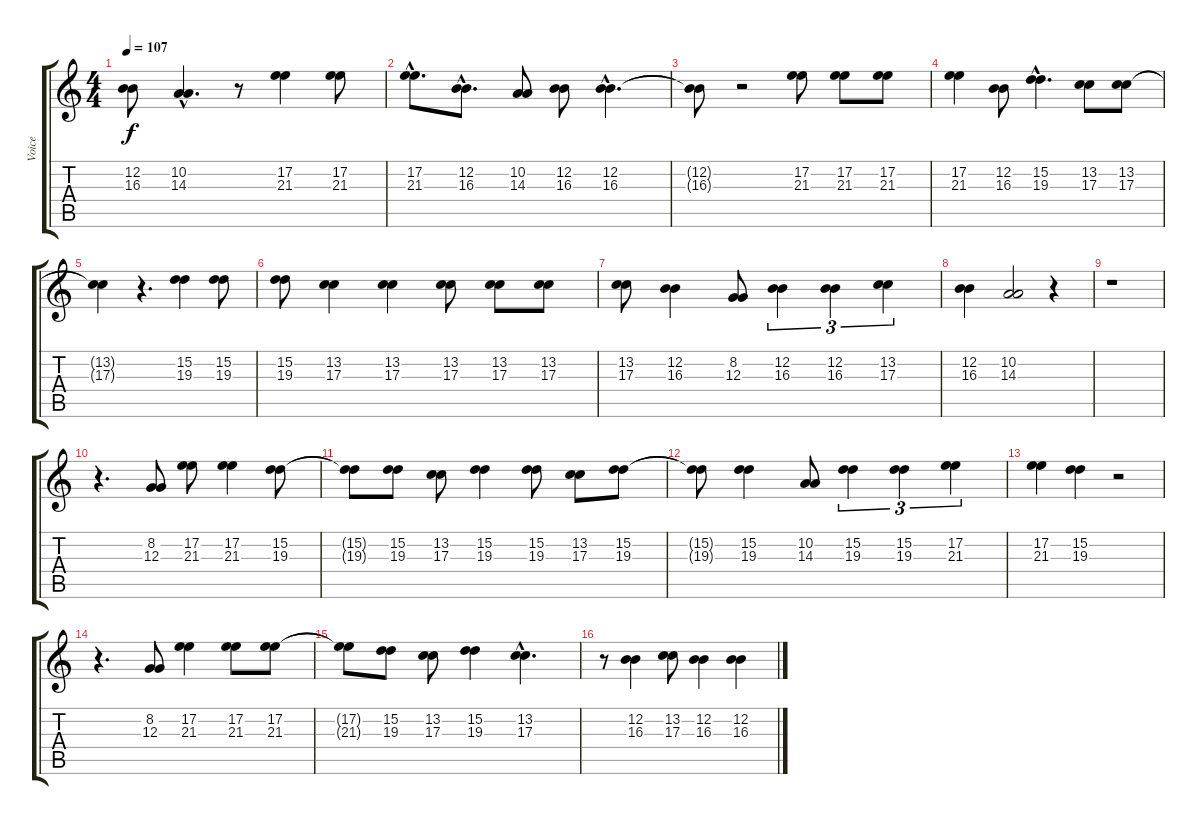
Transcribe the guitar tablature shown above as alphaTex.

\track ("Voice" "Voice") {instrument sopranosax}
\staff {score tabs}
\tuning (E4 B3 G3 D3 A2 E2) {hide}
\ts (4 4)
\tempo 107
\clef g2
\ks c
(12.2{t} 16.3{t}).8{dy f} (10.2{hac} 14.3{hac}).4{d} r.8 (17.2 21.3).4 (17.2 21.3).8 |
(17.2{hac} 21.3{hac}).8{d} (12.2{hac} 16.3{hac}).8{d} (10.2 14.3).8 (12.2 16.3).8 (12.2{hac} 16.3{hac}).4{d} |
(12.2{t} 16.3{t}).8 r.2 (17.2 21.3).8 (17.2 21.3).8 (17.2 21.3).8 |
(17.2 21.3).4 (12.2 16.3).8 (15.2{hac} 19.3{hac}).4{d} (13.2 17.3).8 (13.2 17.3).8 |
(13.2{t} 17.3{t}).4 r.4{d} (15.2 19.3).4 (15.2 19.3).8 |
(15.2 19.3).8 (13.2 17.3).4 (13.2 17.3).4 (13.2 17.3).8 (13.2 17.3).8 (13.2 17.3).8 |
(13.2 17.3).8 (12.2 16.3).4 (8.2 12.3).8 (12.2 16.3).4{tu (3 2)} (12.2 16.3).4{tu (3 2)} (13.2 17.3).4{tu (3 2)} |
(12.2 16.3).4 (10.2 14.3).2 r.4 |
r.1 |
r.4{d} (8.2 12.3).8 (17.2 21.3).8 (17.2 21.3).4 (15.2 19.3).8 |
(15.2{t} 19.3{t}).8 (15.2 19.3).8 (13.2 17.3).8 (15.2 19.3).4 (15.2 19.3).8 (13.2 17.3).8 (15.2 19.3).8 |
(15.2{t} 19.3{t}).8 (15.2 19.3).4 (10.2 14.3).8 (15.2 19.3).4{tu (3 2)} (15.2 19.3).4{tu (3 2)} (17.2 21.3).4{tu (3 2)} |
(17.2 21.3).4 (15.2 19.3).4 r.2 |
r.4{d} (8.2 12.3).8 (17.2 21.3).4 (17.2 21.3).8 (17.2 21.3).8 |
(17.2{t} 21.3{t}).8 (15.2 19.3).8 (13.2 17.3).8 (15.2 19.3).4 (13.2{hac} 17.3{hac}).4{d} |
r.8 (12.2 16.3).4 (13.2 17.3).8 (12.2 16.3).4 (12.2 16.3).4
